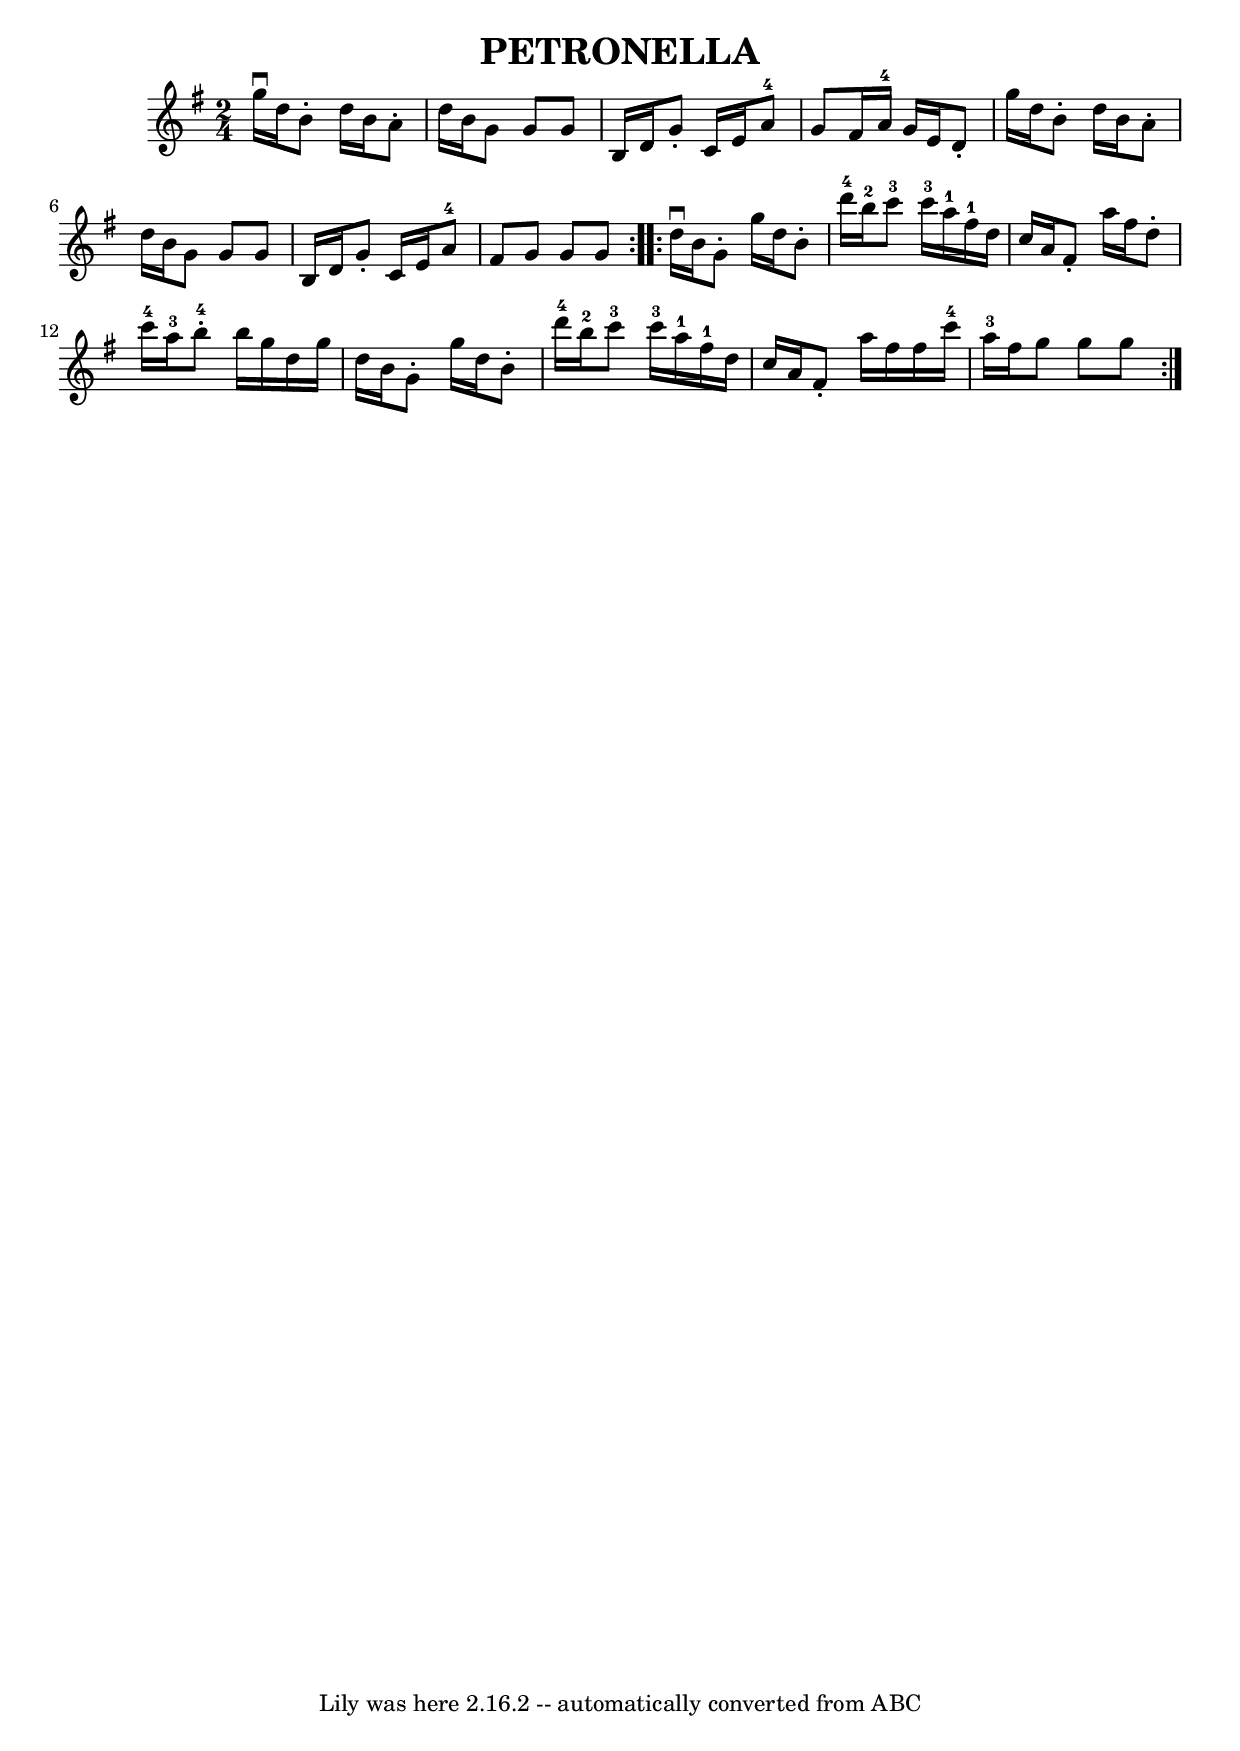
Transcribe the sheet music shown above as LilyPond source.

\version "2.16.2"
\include "Mammoth.ily"
\header {
  %% book = "Ryan's Mammoth Collection of Fiddle Tunes"
  crossRefNumber = "1"
  footnotes = "\\\\Original Key, Eb.\\\\\\\\W: PETRONELLA. -- (Form as for Contra Dance.) First couple to the right, balance\\\\W: opposite each other in centre of set, [4 bars]. Again to the right, and\\\\W: balance on sides of set, [4 bars]. Again to the right, and balance in centre\\\\W: of set, [4 bars]. Again to the right, and balance to places [4 bars]. Down\\\\W: the centre and back, [8 bars]. Cast off, right and left 4, [8 bars]."
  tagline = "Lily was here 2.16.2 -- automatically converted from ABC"
  title = "PETRONELLA"

}
voicedefault =  {



  \repeat volta 2 {

    \time 2/4 
    \key g \major
    g''16^\downbow d''16        |
    b'8-.   
    d''16 b'16 a'8-. d''16 b'16    |
    g'8 g'8 g'8 b16  
    d'16    |
    g'8-. c'16 e'16 a'8-4 g'8    |
    
    fis'16 a'16-4 g'16 e'16 d'8-. g''16 d''16        |
    
    b'8-. d''16 b'16 a'8-. d''16 b'16    |
    g'8 g'8    
    g'8 b16 d'16    |
    g'8-. c'16 e'16 a'8-4 fis'8     |
    g'8 g'8 g'8    
  }     
  \repeat volta 2 {
    d''16^\downbow   
    b'16        |
    g'8-. g''16 d''16 b'8-. d'''16-4 b''16-2   |
    c'''8-3 c'''16-3 a''16-1 fis''16-1   
    d''16 c''16 a'16        |
    fis'8-. a''16 fis''16 d''8-. 
    c'''16-4 a''16-3   |
    b''8-4-. b''16 g''16 d''16 
    g''16 d''16 b'16        |
    g'8-. g''16 d''16 b'8-.   
    d'''16-4 b''16-2   |
    c'''8-3 c'''16-3 a''16-1   
    fis''16-1 d''16 c''16 a'16        |
    fis'8-. a''16    
    fis''16 fis''16 c'''16-4 a''16-3 fis''16    |
    g''8    
    g''8 g''8    
  }   

}

\score{
  <<

    \context Staff="default"
    {
      \voicedefault 
      
    }

  >>
  \layout {
    
  }
  \midi {
  }

}
